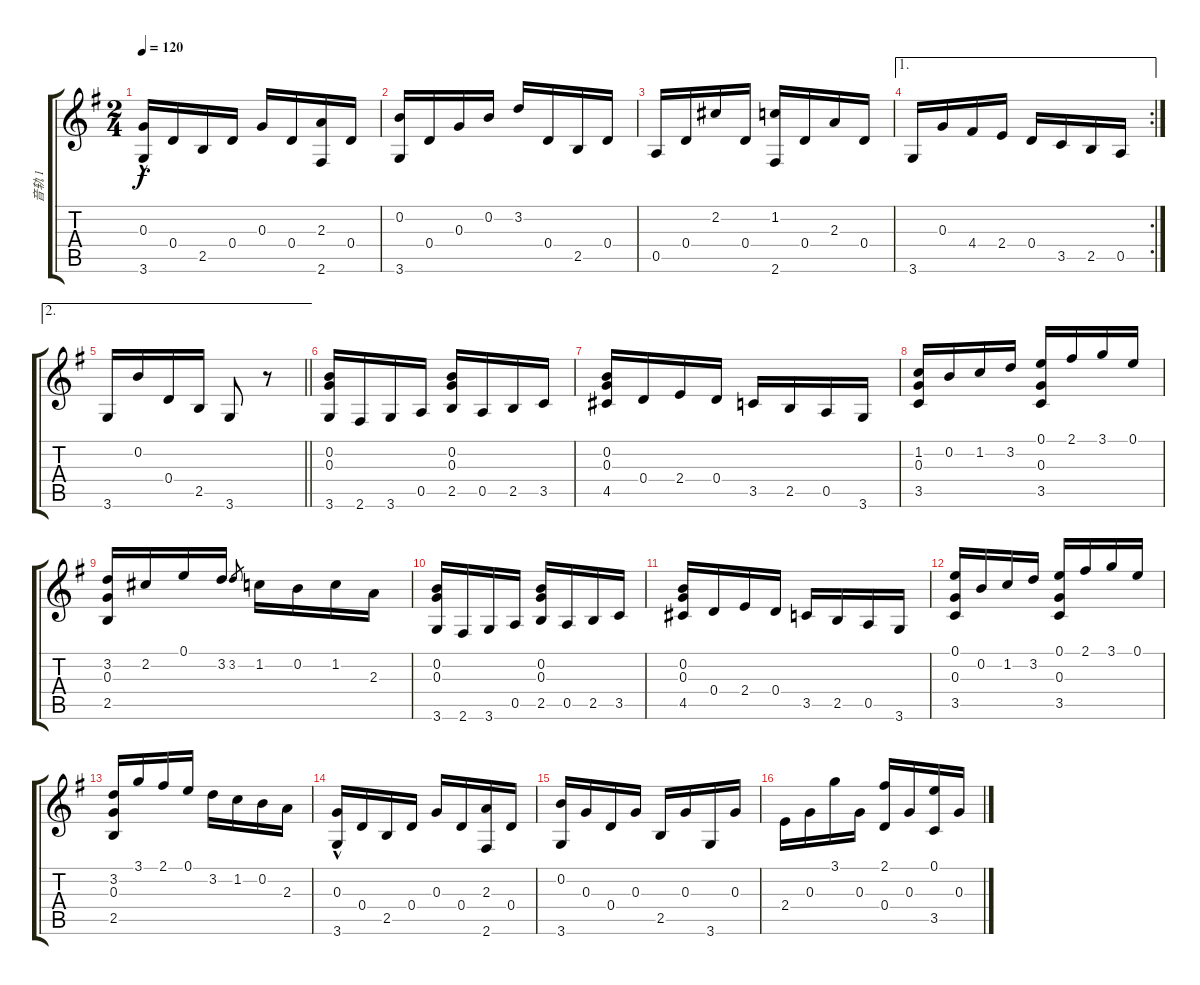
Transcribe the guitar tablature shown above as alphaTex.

\track ("音轨 1" "音轨 1") {instrument acousticguitarnylon}
\staff {score tabs}
\tuning (E4 B3 G3 D3 A2 E2) {hide}
\ts (2 4)
\tempo 120
\clef g2
\ks g
(0.3 3.6{hac}).16{dy f} 0.4.16 2.5.16 0.4.16 0.3.16 0.4.16 (2.3 2.6).16 0.4.16 |
(0.2 3.6).16 0.4.16 0.3.16 0.2.16 3.2.16 0.4.16 2.5.16 0.4.16 |
0.5.16 0.4.16 2.2.16 0.4.16 (1.2 2.6).16 0.4.16 2.3.16 0.4.16 |
\ae 1
\rc 2
3.6.16 0.3.16 4.4.16 2.4.16 0.4.16 3.5.16 2.5.16 0.5.16 |
\ae 2
\barLineRight lightlight
3.6.16 0.2.16 0.4.16 2.5.16 3.6.8 r.8 |
(0.2 0.3 3.6).16 2.6.16 3.6.16 0.5.16 (0.2 0.3 2.5).16 0.5.16 2.5.16 3.5.16 |
(0.2 0.3 4.5).16 0.4.16 2.4.16 0.4.16 3.5.16 2.5.16 0.5.16 3.6.16 |
(1.2 0.3 3.5).16 0.2.16 1.2.16 3.2.16 (0.1 0.3 3.5).16 2.1.16 3.1.16 0.1.16 |
(3.2 0.3 2.5).16 2.2.16 0.1.16 3.2.16 3.2.8{gr} 1.2.16 0.2.16 1.2.16 2.3.16 |
(0.2 0.3 3.6).16 2.6.16 3.6.16 0.5.16 (0.2 0.3 2.5).16 0.5.16 2.5.16 3.5.16 |
(0.2 0.3 4.5).16 0.4.16 2.4.16 0.4.16 3.5.16 2.5.16 0.5.16 3.6.16 |
(0.1 0.3 3.5).16 0.2.16 1.2.16 3.2.16 (0.1 0.3 3.5).16 2.1.16 3.1.16 0.1.16 |
(3.2 0.3 2.5).16 3.1.16 2.1.16 0.1.16 3.2.16 1.2.16 0.2.16 2.3.16 |
(0.3 3.6{hac}).16 0.4.16 2.5.16 0.4.16 0.3.16 0.4.16 (2.3 2.6).16 0.4.16 |
(0.2 3.6).16 0.3.16 0.4.16 0.3.16 2.5.16 0.3.16 3.6.16 0.3.16 |
2.4.16 0.3.16 3.1.16 0.3.16 (2.1 0.4).16 0.3.16 (0.1 3.5).16 0.3.16
